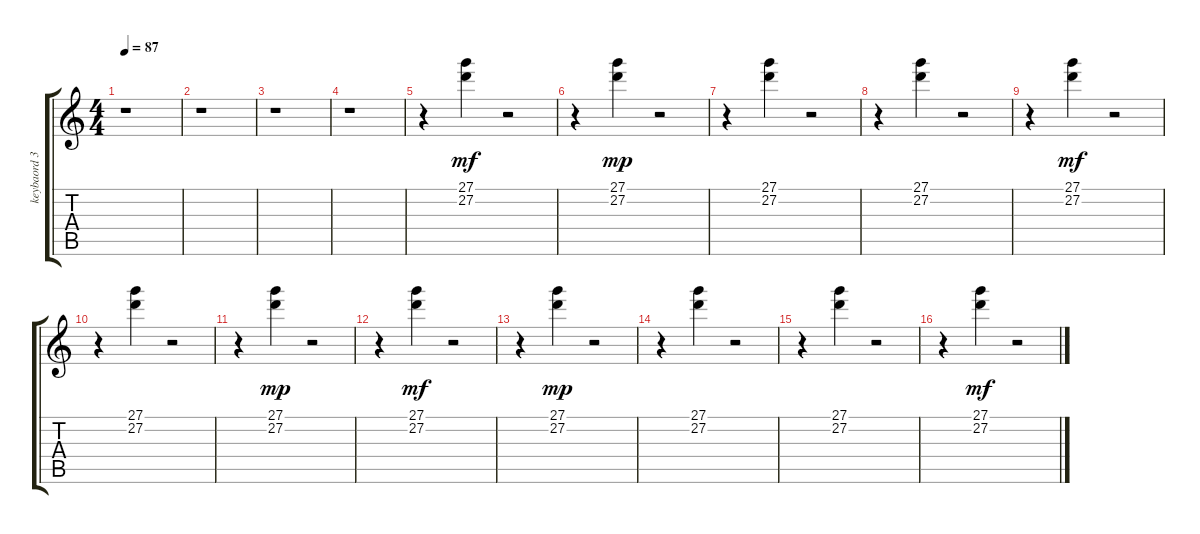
\track ("keybaord 3" "keybaord 3") {instrument rockorgan}
\staff {score tabs}
\tuning (E4 B3 G3 D3 A2 E2) {hide}
\ts (4 4)
\tempo 87
\clef g2
\ks c
r.1{dy mp} |
r.1 |
r.1 |
r.1 |
r.4 (27.1 27.2).4{dy mf} r.2 |
r.4 (27.1 27.2).4{dy mp} r.2 |
r.4 (27.1 27.2).4 r.2 |
r.4 (27.1 27.2).4 r.2 |
r.4 (27.1 27.2).4{dy mf} r.2 |
r.4 (27.1 27.2).4 r.2 |
r.4 (27.1 27.2).4{dy mp} r.2 |
r.4 (27.1 27.2).4{dy mf} r.2 |
r.4 (27.1 27.2).4{dy mp} r.2 |
r.4 (27.1 27.2).4 r.2 |
r.4 (27.1 27.2).4 r.2 |
r.4 (27.1 27.2).4{dy mf} r.2
